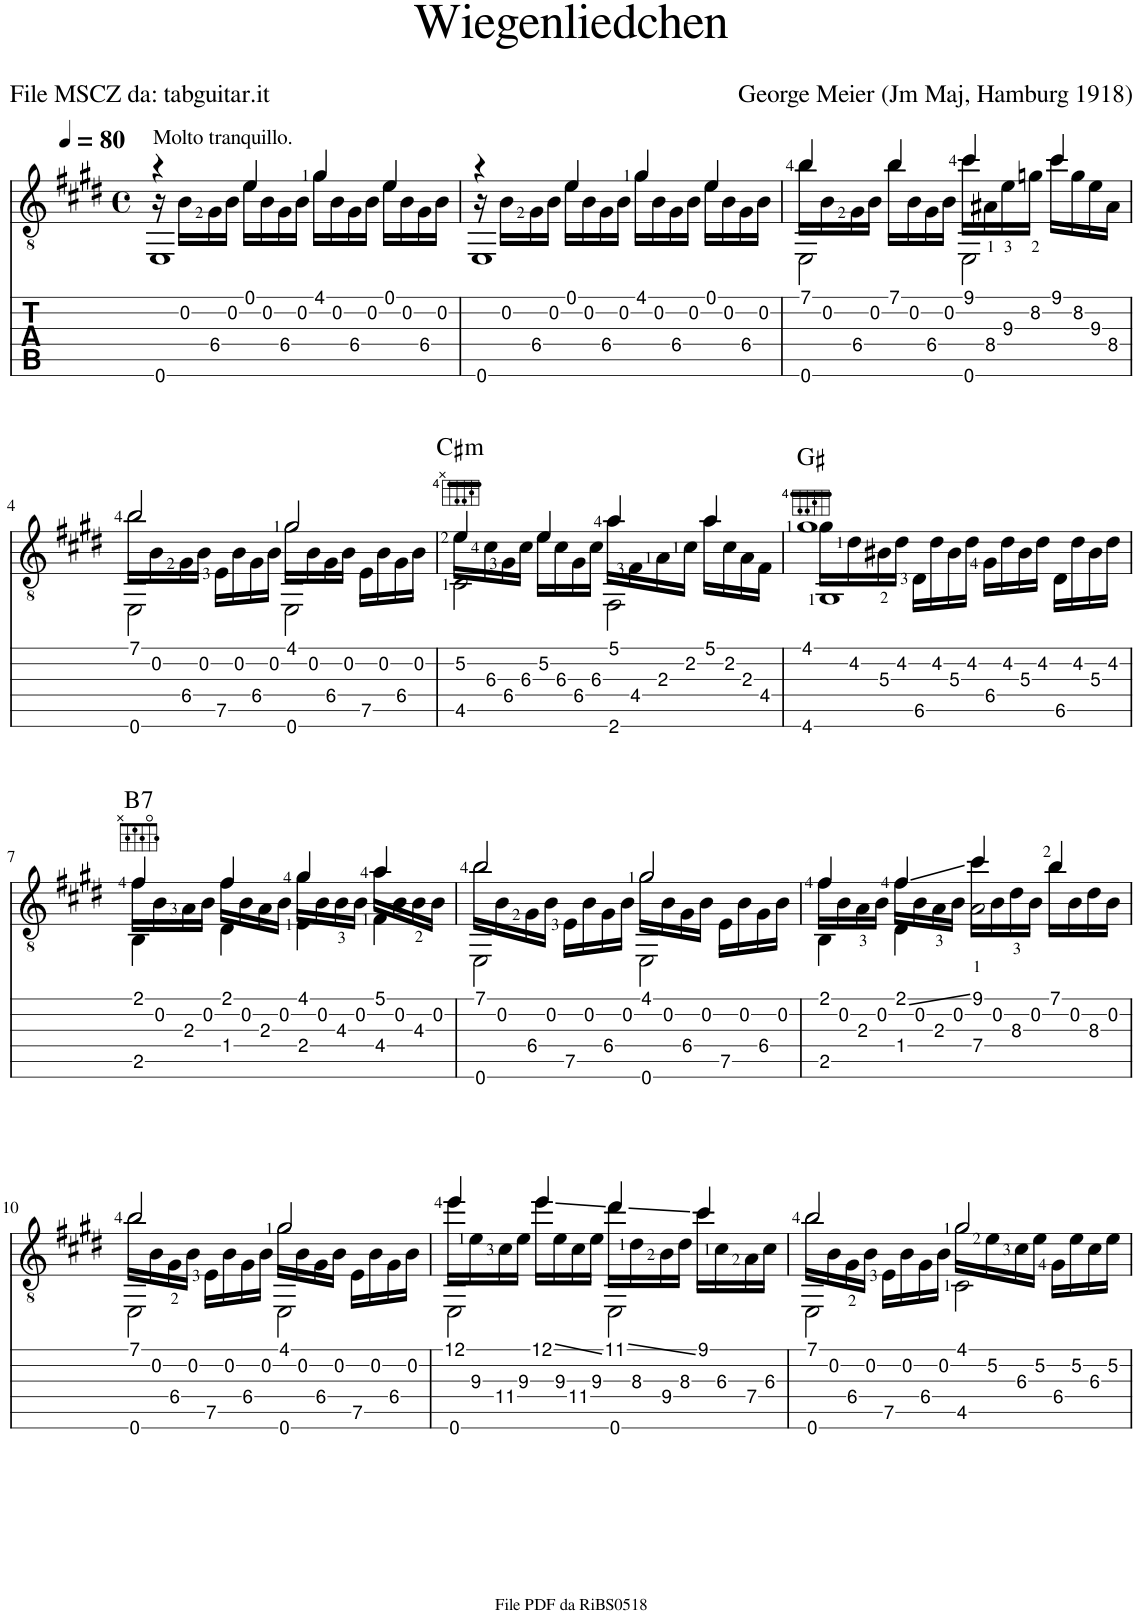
**kern	**kern	**harte
*part1	*part1	*part1
*staff2	*staff1	*
*I"Guitar	*	*
*I'Guit.	*	*
*stria6	*	*
*	*clefGv2	*
*k[f#c#g#d#]	*k[f#c#g#d#]	*
*M4/4	*M4/4	*
*met(c)	*met(c)	*
*MM80	*MM80	*
=1	=1	=1
*^	*^	*
*	*^	*	*^	*
!	!	!	!LO:TX:a:t=Molto tranquillo.	!	!	!
4r	16r	1EE	4r	16r	1EE	.
.	16BLL	.	.	16B\LL	.	.
.	16G#	.	.	16G#\	.	.
.	16BJJ	.	.	16B\JJ	.	.
4e	16eLL	.	4e/	16e\LL	.	.
.	16BJ	.	.	16B\	.	.
.	16G#L	.	.	16G#\	.	.
.	16BJJ	.	.	16B\JJ	.	.
4g#	16g#LL	.	4g#/	16g#\LL	.	.
.	16BJ	.	.	16B\	.	.
.	16G#L	.	.	16G#\	.	.
.	16BJJ	.	.	16B\JJ	.	.
4e	16eLL	.	4e/	16e\LL	.	.
.	16BJ	.	.	16B\	.	.
.	16G#L	.	.	16G#\	.	.
.	16BJJ	.	.	16B\JJ	.	.
=2	=2	=2	=2	=2	=2	=2
4r	16r	1EE	4r	16r	1EE	.
.	16BLL	.	.	16B\LL	.	.
.	16G#	.	.	16G#\	.	.
.	16BJJ	.	.	16B\JJ	.	.
4e	16eLL	.	4e/	16e\LL	.	.
.	16BJ	.	.	16B\	.	.
.	16G#L	.	.	16G#\	.	.
.	16BJJ	.	.	16B\JJ	.	.
4g#	16g#LL	.	4g#/	16g#\LL	.	.
.	16BJ	.	.	16B\	.	.
.	16G#L	.	.	16G#\	.	.
.	16BJJ	.	.	16B\JJ	.	.
4e	16eLL	.	4e/	16e\LL	.	.
.	16BJ	.	.	16B\	.	.
.	16G#L	.	.	16G#\	.	.
.	16BJJ	.	.	16B\JJ	.	.
=3	=3	=3	=3	=3	=3	=3
4b	16bLL	2EE	4b/	16b\LL	2EE\	.
.	16BJ	.	.	16B\	.	.
.	16G#L	.	.	16G#\	.	.
.	16BJJ	.	.	16B\JJ	.	.
4b	16bLL	.	4b/	16b\LL	.	.
.	16BJ	.	.	16B\	.	.
.	16G#L	.	.	16G#\	.	.
.	16BJJ	.	.	16B\JJ	.	.
4cc#	16cc#LL	2EE	4cc#/	16cc#\LL	2EE\	.
.	16A#J	.	.	16A#X\	.	.
.	16eL	.	.	16e\	.	.
.	16gJJ	.	.	16gn\JJ	.	.
4cc#	16cc#LL	.	4cc#/	16cc#\LL	.	.
.	16gJ	.	.	16g\	.	.
.	16eL	.	.	16e\	.	.
.	16A#JJ	.	.	16A#\JJ	.	.
!!LO:LB:g=z	!!	!!
=4	=4	=4	=4	=4	=4	=4
!	!	!	!	!LO:N:head=open	!	!
2b	16bLL	2EE	2b/	16b\LL	2EE\	.
.	16BJ	.	.	16B\	.	.
.	16G#L	.	.	16G#\	.	.
.	16BJJ	.	.	16B\JJ	.	.
.	16ELL	.	.	16E\LL	.	.
.	16BJ	.	.	16B\	.	.
.	16G#L	.	.	16G#\	.	.
.	16BJJ	.	.	16B\JJ	.	.
!	!	!	!	!LO:N:head=open	!	!
2g#	16g#LL	2EE	2g#/	16g#\LL	2EE\	.
.	16BJ	.	.	16B\	.	.
.	16G#L	.	.	16G#\	.	.
.	16BJJ	.	.	16B\JJ	.	.
.	16ELL	.	.	16E\LL	.	.
.	16BJ	.	.	16B\	.	.
.	16G#L	.	.	16G#\	.	.
.	16BJJ	.	.	16B\JJ	.	.
=5	=5	=5	=5	=5	=5	=5
!	!	!	!	!	!	!LO:H:kt=m
4e	16eLL	2C#	4e/	16e\LL	2C#\	C#:min
.	16c#J	.	.	16c#\	.	.
.	16G#L	.	.	16G#\	.	.
.	16c#JJ	.	.	16c#\JJ	.	.
4e	16eLL	.	4e/	16e\LL	.	.
.	16c#J	.	.	16c#\	.	.
.	16G#L	.	.	16G#\	.	.
.	16c#JJ	.	.	16c#\JJ	.	.
4a	16aLL	2FF#	4a/	16a\LL	2FF#\	.
.	16F#J	.	.	16F#\	.	.
.	16AL	.	.	16A\	.	.
.	16c#JJ	.	.	16c#\JJ	.	.
4a	16aLL	.	4a/	16a\LL	.	.
.	16c#J	.	.	16c#\	.	.
.	16AL	.	.	16A\	.	.
.	16F#JJ	.	.	16F#\JJ	.	.
=6	=6	=6	=6	=6	=6	=6
1g#	16g#LL	1GG#	1g#	16g#\LL	1GG#	G#:maj
.	16d#J	.	.	16d#\	.	.
.	16B#L	.	.	16B#X\	.	.
.	16d#JJ	.	.	16d#\JJ	.	.
.	16D#LL	.	.	16D#\LL	.	.
.	16d#J	.	.	16d#\	.	.
.	16B#L	.	.	16B#\	.	.
.	16d#JJ	.	.	16d#\JJ	.	.
.	16G#LL	.	.	16G#\LL	.	.
.	16d#J	.	.	16d#\	.	.
.	16B#L	.	.	16B#\	.	.
.	16d#JJ	.	.	16d#\JJ	.	.
.	16D#LL	.	.	16D#\LL	.	.
.	16d#J	.	.	16d#\	.	.
.	16B#L	.	.	16B#\	.	.
.	16d#JJ	.	.	16d#\JJ	.	.
!!LO:LB:g=z	!!	!!
=7	=7	=7	=7	=7	=7	=7
!	!	!	!	!	!	!LO:H:kt=7
4f#	16f#LL	4BB	4f#/	16f#\LL	4BB\	B:7
.	16BJ	.	.	16B\	.	.
.	16AL	.	.	16A\	.	.
.	16BJJ	.	.	16B\JJ	.	.
4f#	16f#LL	4D#	4f#/	16f#\LL	4D#\	.
.	16BJ	.	.	16B\	.	.
.	16AL	.	.	16A\	.	.
.	16BJJ	.	.	16B\JJ	.	.
4g#	16g#LL	4E	4g#/	16g#\LL	4E\	.
.	16BJ	.	.	16B\	.	.
.	16BL	.	.	16B\	.	.
.	16BJJ	.	.	16B\JJ	.	.
4a	16aLL	4F#	4a/	16a\LL	4F#\	.
.	16BJ	.	.	16B\	.	.
.	16BL	.	.	16B\	.	.
.	16BJJ	.	.	16B\JJ	.	.
=8	=8	=8	=8	=8	=8	=8
!	!	!	!	!LO:N:head=open	!	!
2b	16bLL	2EE	2b/	16b\LL	2EE\	.
.	16BJ	.	.	16B\	.	.
.	16G#L	.	.	16G#\	.	.
.	16BJJ	.	.	16B\JJ	.	.
.	16ELL	.	.	16E\LL	.	.
.	16BJ	.	.	16B\	.	.
.	16G#L	.	.	16G#\	.	.
.	16BJJ	.	.	16B\JJ	.	.
!	!	!	!	!LO:N:head=open	!	!
2g#	16g#LL	2EE	2g#/	16g#\LL	2EE\	.
.	16BJ	.	.	16B\	.	.
.	16G#L	.	.	16G#\	.	.
.	16BJJ	.	.	16B\JJ	.	.
.	16ELL	.	.	16E\LL	.	.
.	16BJ	.	.	16B\	.	.
.	16G#L	.	.	16G#\	.	.
.	16BJJ	.	.	16B\JJ	.	.
=9	=9	=9	=9	=9	=9	=9
4f#	16f#LL	4BB	4f#/	16f#\LL	4BB\	.
.	16BJ	.	.	16B\	.	.
.	16AL	.	.	16A\	.	.
.	16BJJ	.	.	16B\JJ	.	.
4f#	16f#LL	4D#	4f#/	16f#\LL	4D#\	.
.	16BJ	.	.	16B\	.	.
.	16AL	.	.	16A\	.	.
.	16BJJ	.	.	16B\JJ	.	.
4cc#	16cc#LL	2A	4cc#/	16cc#\LL	2A\	.
.	16BJ	.	.	16B\	.	.
.	16d#L	.	.	16d#\	.	.
.	16BJJ	.	.	16B\JJ	.	.
4b	16bLL	.	4b/	16b\LL	.	.
.	16BJ	.	.	16B\	.	.
.	16d#L	.	.	16d#\	.	.
.	16BJJ	.	.	16B\JJ	.	.
!!LO:LB:g=z	!!	!!
=10	=10	=10	=10	=10	=10	=10
!	!	!	!	!LO:N:head=open	!	!
2b	16bLL	2EE	2b/	16b\LL	2EE\	.
.	16BJ	.	.	16B\	.	.
.	16G#L	.	.	16G#\	.	.
.	16BJJ	.	.	16B\JJ	.	.
.	16ELL	.	.	16E\LL	.	.
.	16BJ	.	.	16B\	.	.
.	16G#L	.	.	16G#\	.	.
.	16BJJ	.	.	16B\JJ	.	.
!	!	!	!	!LO:N:head=open	!	!
2g#	16g#LL	2EE	2g#/	16g#\LL	2EE\	.
.	16BJ	.	.	16B\	.	.
.	16G#L	.	.	16G#\	.	.
.	16BJJ	.	.	16B\JJ	.	.
.	16ELL	.	.	16E\LL	.	.
.	16BJ	.	.	16B\	.	.
.	16G#L	.	.	16G#\	.	.
.	16BJJ	.	.	16B\JJ	.	.
=11	=11	=11	=11	=11	=11	=11
4ee	16eeLL	2EE	4ee/	16ee\LL	2EE\	.
.	16eJ	.	.	16e\	.	.
.	16c#L	.	.	16c#\	.	.
.	16eJJ	.	.	16e\JJ	.	.
4ee	16eeLL	.	4ee/	16ee\LL	.	.
.	16eJ	.	.	16e\	.	.
.	16c#L	.	.	16c#\	.	.
.	16eJJ	.	.	16e\JJ	.	.
4dd#	16dd#LL	2EE	4dd#/	16dd#\LL	2EE\	.
.	16d#J	.	.	16d#\	.	.
.	16BL	.	.	16B\	.	.
.	16d#JJ	.	.	16d#\JJ	.	.
4cc#	16cc#LL	.	4cc#/	16cc#\LL	.	.
.	16c#J	.	.	16c#\	.	.
.	16AL	.	.	16A\	.	.
.	16c#JJ	.	.	16c#\JJ	.	.
=12	=12	=12	=12	=12	=12	=12
!	!	!	!	!LO:N:head=open	!	!
2b	16bLL	2EE	2b/	16b\LL	2EE\	.
.	16BJ	.	.	16B\	.	.
.	16G#L	.	.	16G#\	.	.
.	16BJJ	.	.	16B\JJ	.	.
.	16ELL	.	.	16E\LL	.	.
.	16BJ	.	.	16B\	.	.
.	16G#L	.	.	16G#\	.	.
.	16BJJ	.	.	16B\JJ	.	.
!	!	!	!	!LO:N:head=open	!	!
2g#	16g#LL	2C#	2g#/	16g#\LL	2C#\	.
.	16eJ	.	.	16e\	.	.
.	16c#L	.	.	16c#\	.	.
.	16eJJ	.	.	16e\JJ	.	.
.	16G#LL	.	.	16G#\LL	.	.
.	16eJ	.	.	16e\	.	.
.	16c#L	.	.	16c#\	.	.
.	16eJJ	.	.	16e\JJ	.	.
*v	*v	*v	*	*	*	*
*	*v	*v	*v	*
=	=	=
*-	*-	*-
